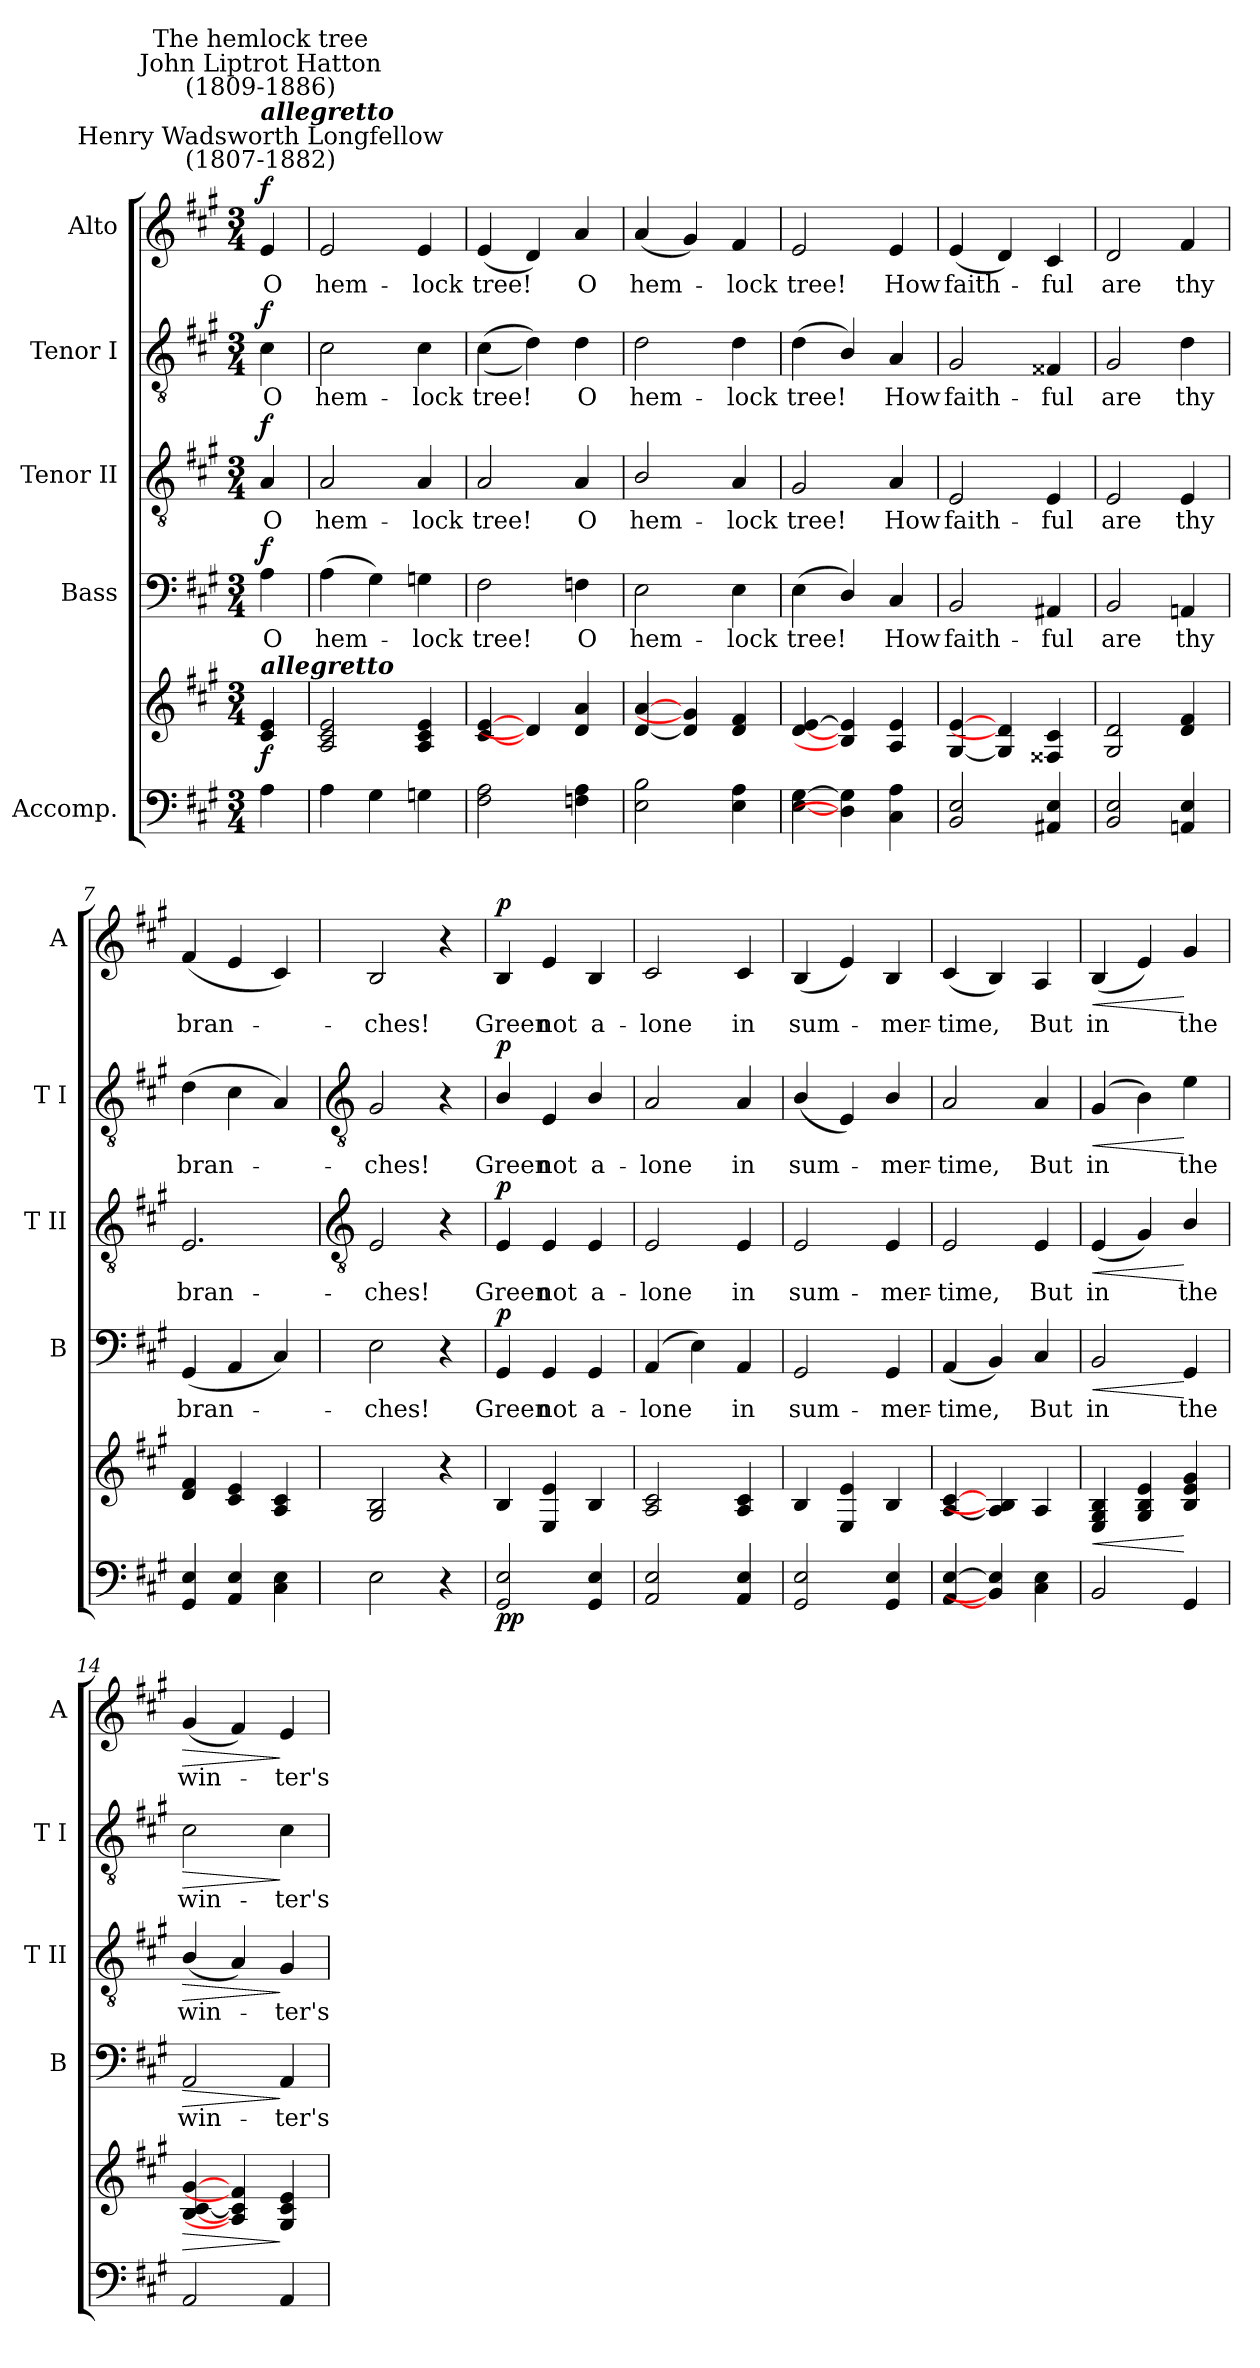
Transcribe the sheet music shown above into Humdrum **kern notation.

**kern	**kern	**dynam	**kern	**text	**dynam	**kern	**text	**dynam	**kern	**text	**dynam	**kern	**text	**dynam
*part5	*part5	*part5	*part4	*part4	*part4	*part3	*part3	*part3	*part2	*part2	*part2	*part1	*part1	*part1
*staff6	*staff5	*staff5/6	*staff4	*staff4	*staff4	*staff3	*staff3	*staff3	*staff2	*staff2	*staff2	*staff1	*staff1	*staff1
*I"Accomp.	*	*	*I"Bass	*	*	*I"Tenor II	*	*	*I"Tenor I	*	*	*I"Alto	*	*
*	*	*	*I'B	*	*	*I'T II	*	*	*I'T I	*	*	*I'A	*	*
*clefF4	*clefG2	*	*clefF4	*	*	*clefGv2	*	*	*clefGv2	*	*	*clefG2	*	*
*k[f#c#g#]	*k[f#c#g#]	*	*k[f#c#g#]	*	*	*k[f#c#g#]	*	*	*k[f#c#g#]	*	*	*k[f#c#g#]	*	*
*A:	*A:	*	*A:	*	*	*A:	*	*	*A:	*	*	*A:	*	*
*M3/4	*M3/4	*	*M3/4	*	*	*M3/4	*	*	*M3/4	*	*	*M3/4	*	*
*MM160	*MM160	*	*MM160	*	*	*MM160	*	*	*MM160	*	*	*MM160	*	*
=	=	=	=	=	=	=	=	=	=	=	=	=	=	=
!	!	!	!	!	!	!	!	!	!	!	!	!LO:TX:a:cj:t=Henry Wadsworth Longfellow\n(1807-1882)	!	!
!	!	!	!	!	!	!	!	!	!	!	!	!LO:TX:a:Bi:t=allegretto	!	!
!	!	!	!	!	!	!	!	!	!	!	!	!LO:TX:a:cj:t=John Liptrot Hatton\n(1809-1886)	!	!
!	!	!	!	!	!	!	!	!	!	!	!	!LO:TX:a:cj:t=The hemlock tree	!	!
!	!LO:TX:a:Bi:t=allegretto	!	!	!	!	!	!	!	!	!	!	!	!	!
!	!	!LO:DY:b	!	!LO:LY:b	!LO:DY:b	!	!LO:LY:b	!LO:DY:b	!	!LO:LY:b	!LO:DY:b	!	!LO:LY:b	!LO:DY:b
4A	4c# 4e	f	4A	O	f	4A	O	f	4c#	O	f	4e	O	f
=1	=1	=1	=1	=1	=1	=1	=1	=1	=1	=1	=1	=1	=1	=1
!	!	!	!	!LO:LY:b	!	!	!LO:LY:b	!	!	!LO:LY:b	!	!	!LO:LY:b	!
4A	2A 2c# 2e	.	(>4A	hem-	.	2A	hem-	.	2c#	hem-	.	2e	hem-	.
4G#	.	.	4G#)	.	.	.	.	.	.	.	.	.	.	.
!	!	!	!	!LO:LY:b	!	!	!LO:LY:b	!	!	!LO:LY:b	!	!	!LO:LY:b	!
4Gn	4A 4c# 4e	.	4Gn	lock	.	4A	-lock	.	4c#	-lock	.	4e	-lock	.
=2	=2	=2	=2	=2	=2	=2	=2	=2	=2	=2	=2	=2	=2	=2
!	!	!	!	!LO:LY:b	!	!	!LO:LY:b	!	!	!LO:LY:b	!	!	!LO:LY:b	!
2F# 2A	[4c# [4e	.	2F#	tree!	.	2A	tree!	.	(>(>4c#	tree!	.	(<4e	tree!	.
.	4d]	.	.	.	.	.	.	.	4d))	.	.	4d)	.	.
!	!	!	!	!LO:LY:b	!	!	!LO:LY:b	!	!	!LO:LY:b	!	!	!LO:LY:b	!
4Fn 4A	4d 4a	.	4Fn	O	.	4A	O	.	4d	O	.	4a	O	.
=3	=3	=3	=3	=3	=3	=3	=3	=3	=3	=3	=3	=3	=3	=3
!	!	!	!	!LO:LY:b	!	!	!LO:LY:b	!	!	!LO:LY:b	!	!	!LO:LY:b	!
2E 2B	[4d [4a	.	2E	hem-	.	2B/	hem-	.	2d	hem-	.	(<4a	hem-	.
.	4d] 4g#]	.	.	.	.	.	.	.	.	.	.	4g#)	.	.
!	!	!	!	!LO:LY:b	!	!	!LO:LY:b	!	!	!LO:LY:b	!	!	!LO:LY:b	!
4E 4A	4d 4f#	.	4E	-lock	.	4A	-lock	.	4d	-lock	.	4f#	lock	.
=4	=4	=4	=4	=4	=4	=4	=4	=4	=4	=4	=4	=4	=4	=4
!	!	!	!	!LO:LY:b	!	!	!LO:LY:b	!	!	!LO:LY:b	!	!	!LO:LY:b	!
[4E [4G#	[4d [4e	.	(<4E	tree!	.	2G#	tree!	.	(<4d	tree!	.	2e	tree!	.
4D] 4G#]	4B] 4e]	.	4D/)	.	.	.	.	.	4B/)	.	.	.	.	.
!	!	!	!	!LO:LY:b	!	!	!LO:LY:b	!	!	!LO:LY:b	!	!	!LO:LY:b	!
4C# 4A	4A 4e	.	4C#	How	.	4A	How	.	4A	How	.	4e	How	.
=5	=5	=5	=5	=5	=5	=5	=5	=5	=5	=5	=5	=5	=5	=5
!	!	!	!	!LO:LY:b	!	!	!LO:LY:b	!	!	!LO:LY:b	!	!	!LO:LY:b	!
2BB 2E	[4G# [4e	.	2BB	faith-	.	2E	faith-	.	2G#	faith-	.	(<4e	faith-	.
.	4G#] 4d]	.	.	.	.	.	.	.	.	.	.	4d)	.	.
!	!	!	!	!LO:LY:b	!	!	!LO:LY:b	!	!	!LO:LY:b	!	!	!LO:LY:b	!
4AA#X 4E	4F##X 4c#	.	4AA#X	-ful	.	4E	-ful	.	4F##X	-ful	.	4c#	ful	.
=6	=6	=6	=6	=6	=6	=6	=6	=6	=6	=6	=6	=6	=6	=6
!	!	!	!	!LO:LY:b	!	!	!LO:LY:b	!	!	!LO:LY:b	!	!	!LO:LY:b	!
2BB 2E	2G# 2d	.	2BB	are	.	2E	are	.	2G#	are	.	2d	are	.
!	!	!	!	!LO:LY:b	!	!	!LO:LY:b	!	!	!LO:LY:b	!	!	!LO:LY:b	!
4AAn 4E	4d 4f#	.	4AAn	thy	.	4E	thy	.	4d	thy	.	4f#	thy	.
=7	=7	=7	=7	=7	=7	=7	=7	=7	=7	=7	=7	=7	=7	=7
!	!	!	!	!LO:LY:b	!	!	!LO:LY:b	!	!	!LO:LY:b	!	!	!LO:LY:b	!
4GG# 4E	4d 4f#	.	(<4GG#	bran-	.	2.E	bran-	.	(>4d	bran-	.	(<4f#	bran-	.
4AA 4E	4c# 4e	.	4AA	.	.	.	.	.	4c#	.	.	4e	.	.
4C# 4E	4A 4c#	.	4C#)	.	.	.	.	.	4A)	.	.	4c#)	.	.
!!LO:LB:g=z
=8	=8	=8	=8	=8	=8	=8	=8	=8	=8	=8	=8	=8	=8	=8
*	*	*	*	*	*	*clefGv2	*	*	*clefGv2	*	*	*	*	*
!	!	!	!	!LO:LY:b	!	!	!LO:LY:b	!	!	!LO:LY:b	!	!	!LO:LY:b	!
2E	2G# 2B	.	2E	ches!	.	2E	-ches!	.	2G#	ches!	.	2B	ches!	.
4r	4r	.	4r	.	.	4r	.	.	4r	.	.	4r	.	.
=9	=9	=9	=9	=9	=9	=9	=9	=9	=9	=9	=9	=9	=9	=9
!	!	!LO:DY:b=2	!	!LO:LY:b	!	!	!LO:LY:b	!	!	!LO:LY:b	!	!	!LO:LY:b	!
!	!	!LO:DY:n=1:b	!	!	!LO:DY:b	!	!	!LO:DY:b	!	!	!LO:DY:b	!	!	!LO:DY:b
2GG# 2E	4B	p p	4GG#	Green	p	4E	Green	p	4B/	Green	p	4B	Green	p
!	!	!	!	!LO:LY:b	!	!	!LO:LY:b	!	!	!LO:LY:b	!	!	!LO:LY:b	!
.	4E 4e	.	4GG#	not	.	4E	not	.	4E	not	.	4e	not	.
!	!	!	!	!LO:LY:b	!	!	!LO:LY:b	!	!	!LO:LY:b	!	!	!LO:LY:b	!
4GG# 4E	4B	.	4GG#	a-	.	4E	a-	.	4B/	a-	.	4B	a-	.
=10	=10	=10	=10	=10	=10	=10	=10	=10	=10	=10	=10	=10	=10	=10
!	!	!	!	!LO:LY:b	!	!	!LO:LY:b	!	!	!LO:LY:b	!	!	!LO:LY:b	!
2AA 2E	2A 2c#	.	(4AA	-lone	.	2E	-lone	.	2A	-lone	.	2c#	-lone	.
.	.	.	4E)	.	.	.	.	.	.	.	.	.	.	.
!	!	!	!	!LO:LY:b	!	!	!LO:LY:b	!	!	!LO:LY:b	!	!	!LO:LY:b	!
4AA 4E	4A 4c#	.	4AA	in	.	4E	in	.	4A	in	.	4c#	in	.
=11	=11	=11	=11	=11	=11	=11	=11	=11	=11	=11	=11	=11	=11	=11
!	!	!	!	!LO:LY:b	!	!	!LO:LY:b	!	!	!LO:LY:b	!	!	!LO:LY:b	!
2GG# 2E	4B	.	2GG#	sum-	.	2E	sum-	.	(<4B/	sum-	.	(<4B	sum-	.
.	4E 4e	.	.	.	.	.	.	.	4E)	.	.	4e)	.	.
!	!	!	!	!LO:LY:b	!	!	!LO:LY:b	!	!	!LO:LY:b	!	!	!LO:LY:b	!
4GG# 4E	4B	.	4GG#	-mer-	.	4E	-mer-	.	4B/	mer-	.	4B	mer-	.
=12	=12	=12	=12	=12	=12	=12	=12	=12	=12	=12	=12	=12	=12	=12
!	!	!	!	!LO:LY:b	!	!	!LO:LY:b	!	!	!LO:LY:b	!	!	!LO:LY:b	!
[4AA [4E	[4A [4c#	.	(<4AA	-time,	.	2E	-time,	.	2A	-time,	.	(<4c#	-time,	.
4BB] 4E]	4A] 4B]	.	4BB)	.	.	.	.	.	.	.	.	4B)	.	.
!	!	!	!	!LO:LY:b	!	!	!LO:LY:b	!	!	!LO:LY:b	!	!	!LO:LY:b	!
4C# 4E	4A	.	4C#	But	.	4E	But	.	4A	But	.	4A	But	.
=13	=13	=13	=13	=13	=13	=13	=13	=13	=13	=13	=13	=13	=13	=13
!	!	!LO:HP:b	!	!LO:LY:b	!LO:HP:b	!	!LO:LY:b	!LO:HP:b	!	!LO:LY:b	!LO:HP:b	!	!LO:LY:b	!LO:HP:b
2BB	4E 4G# 4B	<	2BB	in	<	(<4E	in	<	(<4G#	in	<	(4B	in	<
.	4G# 4B 4e	.	.	.	.	4G#)	.	.	4B)	.	.	4e)	.	.
!	!	!	!	!LO:LY:b	!	!	!LO:LY:b	!	!	!LO:LY:b	!	!	!LO:LY:b	!
4GG#	4B 4e 4g#	[	4GG#	the	[	4B/	the	[	4e	the	[	4g#	the	[
=14	=14	=14	=14	=14	=14	=14	=14	=14	=14	=14	=14	=14	=14	=14
!	!	!LO:HP:b	!	!LO:LY:b	!LO:HP:b	!	!LO:LY:b	!LO:HP:b	!	!LO:LY:b	!LO:HP:b	!	!LO:LY:b	!LO:HP:b
2AA	[4B [4c# [4g#	>	2AA	win-	>	(<4B/	win-	>	2c#	win-	>	(<4g#	win-	>
.	4A] 4c#] 4f#]	.	.	.	.	4A)	.	.	.	.	.	4f#)	.	.
!	!	!	!	!LO:LY:b	!	!	!LO:LY:b	!	!	!LO:LY:b	!	!	!LO:LY:b	!
4AA	4G# 4c# 4e	]	4AA	-ter's	]	4G#	ter's	]	4c#	-ter's	]	4e	ter's	]
=	=	=	=	=	=	=	=	=	=	=	=	=	=	=
*-	*-	*-	*-	*-	*-	*-	*-	*-	*-	*-	*-	*-	*-	*-
